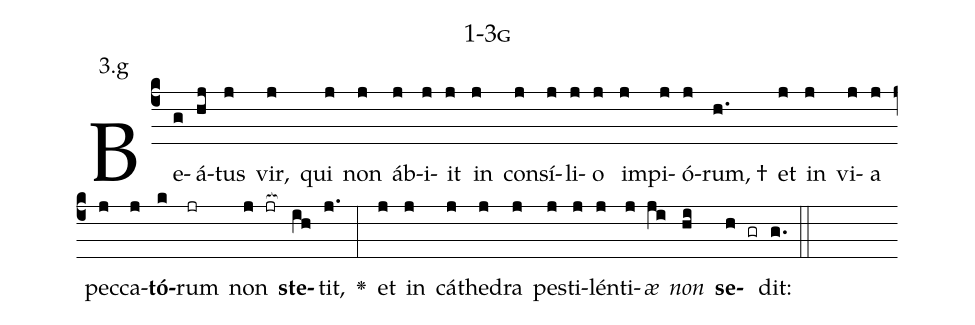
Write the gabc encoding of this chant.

name: 1-3g;
annotation: 3.g;
%%
(c4)Be(g)á(hj)tus(j) vir,(j) qui(j) non(j) áb(j)i(j)it(j) in(j) con(j)sí(j)li(j)o(j) im(j)pi(j)ó(j)rum, †(h.) et(j) in(j) vi(j)a(j) pec(j)ca(j)<b>tó</b>(k)rum(jr) non(j jr[ocb:1{]) <b>ste</b>(ih[ocb:0}])tit,(j.) <v>\greheightstar</v>(:) et(j) in(j) cá(j)the(j)dra(j) pes(j)ti(j)lén(j)ti(j)<i>æ</i>(ji) <i>non</i>(hi) <b>se</b>(h gr)dit:(g.) (::)


%E(j) u(j) o(ji) u(hi) a(h) e.(g.) (::)
